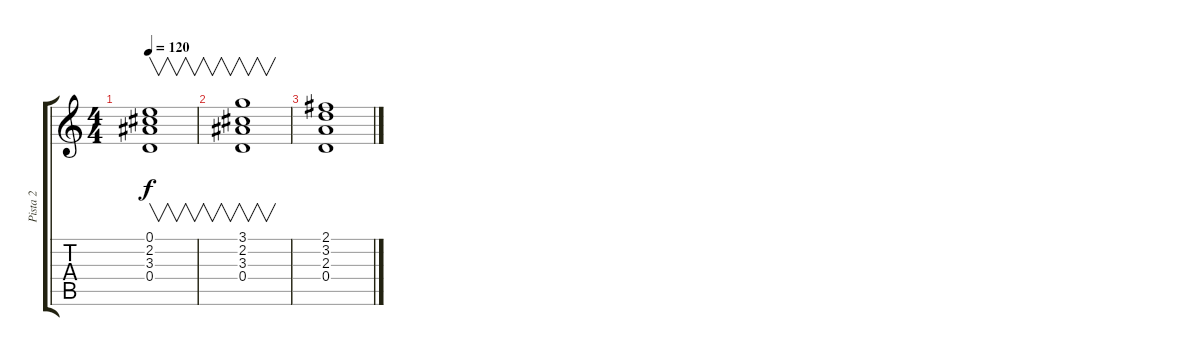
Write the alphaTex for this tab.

\track ("Pista 2" "Pista 2") {instrument fretlessbass}
\staff {score tabs}
\tuning (E4 B3 G3 D3 A2 E2) {hide}
\ts (4 4)
\tempo 120
\clef g2
\ks c
(0.1 2.2 3.3 0.4).1{v dy f} |
(3.1 2.2 3.3 0.4).1{v} |
(2.1 3.2 2.3 0.4).1
